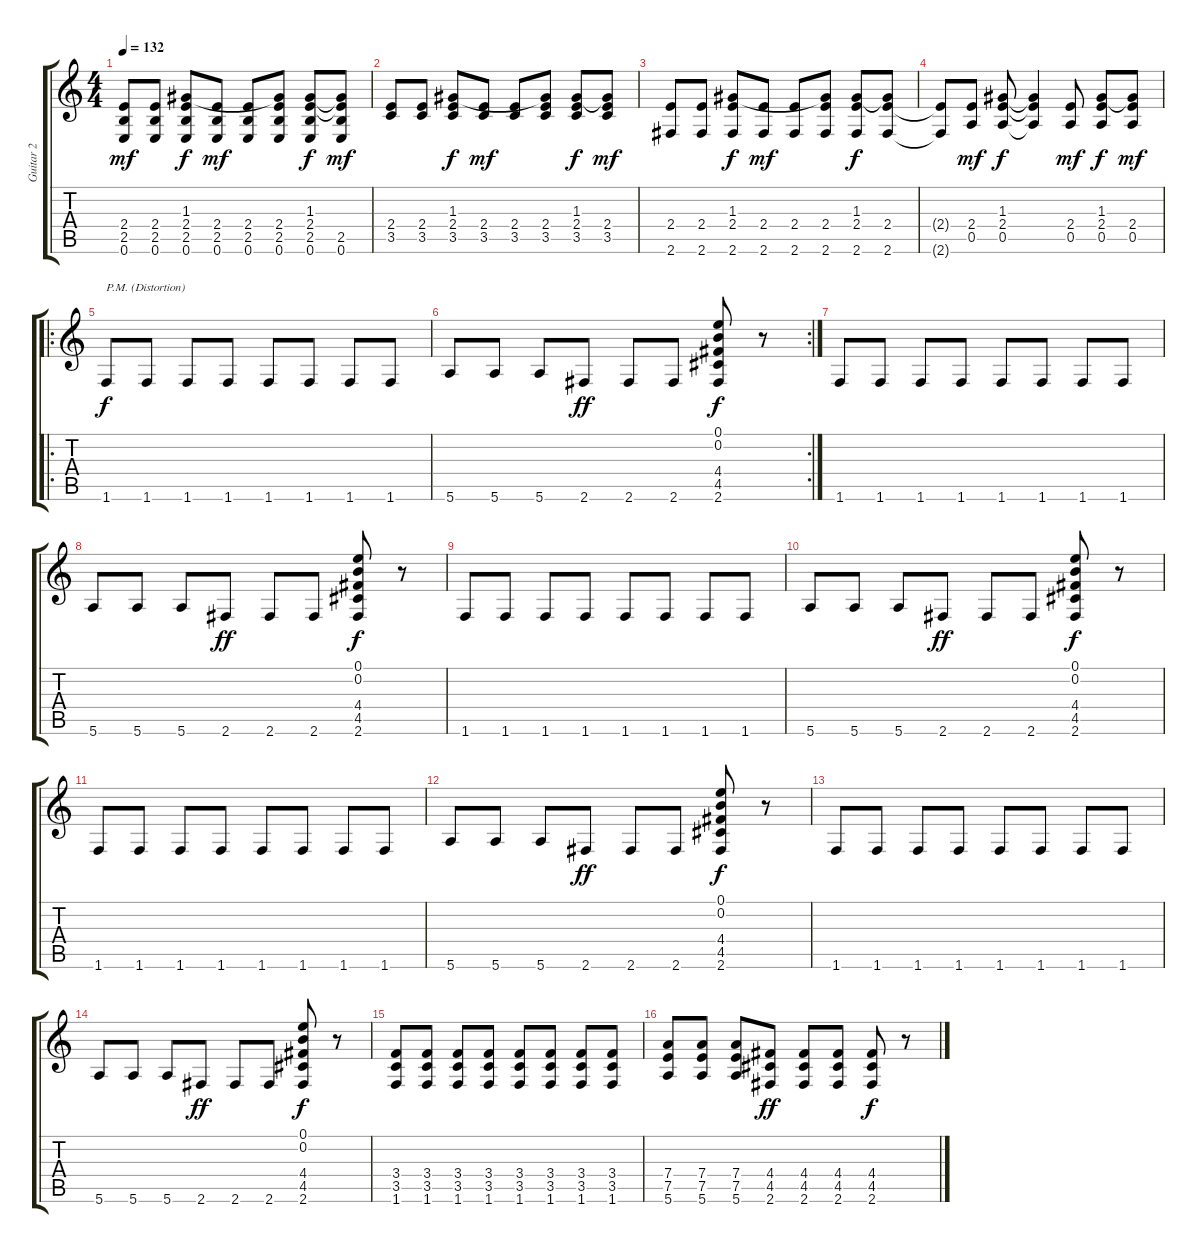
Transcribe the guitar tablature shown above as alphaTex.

\track ("Guitar 2" "Guitar 2") {instrument electricguitarclean}
\staff {score tabs}
\tuning (E4 B3 G3 D3 A2 E2) {hide}
\ts (4 4)
\tempo 132
\clef g2
\ks c
(2.4 2.5 0.6).8{dy mf volume 13 instrument overdrivenguitar} (2.4 2.5 0.6).8 (1.3 2.4 2.5 0.6).8{dy f} (2.4 2.5 0.6).8{dy mf} (2.4 2.5 0.6).8 (1.3{t} 2.4 2.5 0.6).8 (1.3 2.4 2.5 0.6).8{dy f} (1.3{t} 2.4{t} 2.5 0.6).8{dy mf} |
(2.4 3.5).8 (2.4 3.5).8 (1.3 2.4 3.5).8{dy f} (2.4 3.5).8{dy mf} (2.4 3.5).8 (1.3{t} 2.4 3.5).8 (1.3 2.4 3.5).8{dy f} (1.3{t} 2.4 3.5).8{dy mf} |
(2.4 2.6).8{instrument overdrivenguitar} (2.4 2.6).8 (1.3 2.4 2.6).8{dy f} (2.4 2.6).8{dy mf} (2.4 2.6).8 (1.3{t} 2.4 2.6).8 (1.3 2.4 2.6).8{dy f} (1.3{t} 2.4 2.6).8 |
(2.4{t} 2.6{t}).8 (2.4 0.5).8{dy mf} (1.3 2.4 0.5).8{dy f} (1.3{t} 2.4{t} 0.5{t}).4 (2.4 0.5).8{dy mf} (1.3 2.4 0.5).8{dy f} (1.3{t} 2.4 0.5).8{dy mf} |
\ro
1.6.8{txt "P.M. (Distortion)" dy f instrument electricguitarmuted} 1.6.8 1.6.8 1.6.8 1.6.8 1.6.8 1.6.8 1.6.8 |
\rc 2
5.6.8 5.6.8 5.6.8 2.6.8{dy ff instrument electricguitarclean} 2.6.8 2.6.8 (0.1 0.2 4.4 4.5 2.6).8{dy f} r.8 |
1.6.8{instrument electricguitarmuted} 1.6.8 1.6.8 1.6.8 1.6.8 1.6.8 1.6.8 1.6.8 |
5.6.8 5.6.8 5.6.8 2.6.8{dy ff instrument electricguitarclean} 2.6.8 2.6.8 (0.1 0.2 4.4 4.5 2.6).8{dy f} r.8 |
1.6.8{instrument electricguitarmuted} 1.6.8 1.6.8 1.6.8 1.6.8 1.6.8 1.6.8 1.6.8 |
5.6.8 5.6.8 5.6.8 2.6.8{dy ff instrument electricguitarclean} 2.6.8 2.6.8 (0.1 0.2 4.4 4.5 2.6).8{dy f} r.8 |
1.6.8{instrument electricguitarmuted} 1.6.8 1.6.8 1.6.8 1.6.8 1.6.8 1.6.8 1.6.8 |
5.6.8 5.6.8 5.6.8 2.6.8{dy ff instrument electricguitarclean} 2.6.8 2.6.8 (0.1 0.2 4.4 4.5 2.6).8{dy f} r.8 |
1.6.8{instrument electricguitarmuted} 1.6.8 1.6.8 1.6.8 1.6.8 1.6.8 1.6.8 1.6.8 |
5.6.8 5.6.8 5.6.8 2.6.8{dy ff instrument electricguitarclean} 2.6.8 2.6.8 (0.1 0.2 4.4 4.5 2.6).8{dy f} r.8 |
(3.4 3.5 1.6).8{volume 13 instrument overdrivenguitar} (3.4 3.5 1.6).8 (3.4 3.5 1.6).8 (3.4 3.5 1.6).8 (3.4 3.5 1.6).8 (3.4 3.5 1.6).8 (3.4 3.5 1.6).8 (3.4 3.5 1.6).8 |
(7.4 7.5 5.6).8 (7.4 7.5 5.6).8 (7.4 7.5 5.6).8 (4.4 4.5 2.6).8{dy ff} (4.4 4.5 2.6).8 (4.4 4.5 2.6).8 (4.4 4.5 2.6).8{dy f} r.8
